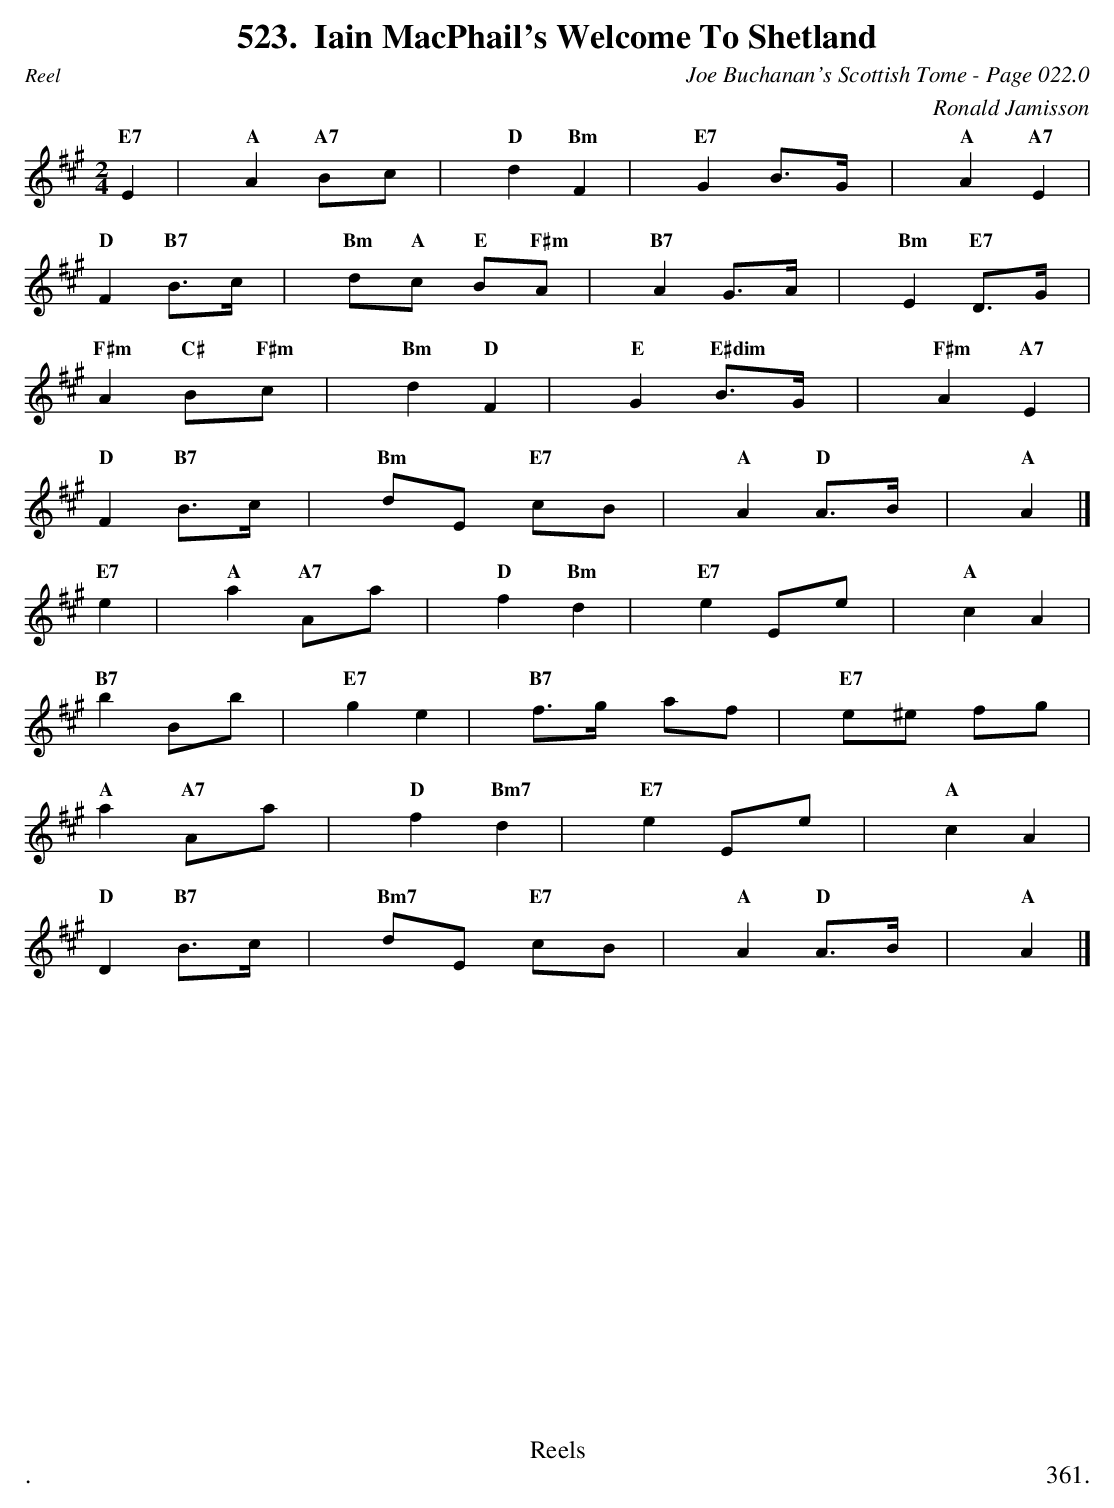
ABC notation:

X:1
T:Iain MacPhail's Welcome To Shetland
C:Joe Buchanan's Scottish Tome - Page 022.0
C:Ronald Jamisson
L:1/8
M:2/4
K:A
"E7"E2 |"A" A2 "A7"Bc | "D"d2 "Bm"F2 | "E7"G2 B>G |"A" A2 "A7"E2 |
"D"F2 "B7"B>c |"Bm" d"A"c "E"B"F#m"A |"B7" A2 G>A |"Bm" E2 "E7"D>G |
"F#m" A2 "C#"B"F#m"c |"Bm" d2 "D"F2 |"E" G2 "E#dim"B>G |"F#m" A2 "A7"E2 |
"D" F2 "B7"B>c |"Bm" dE "E7"cB |"A" A2 "D"A>B |"A" A2 |]
"E7"e2 |"A" a2 "A7"Aa |"D" f2 "Bm"d2 |"E7" e2 Ee |"A" c2 A2 |
"B7" b2 Bb |"E7" g2 e2 |"B7" f>g af |"E7" e^e fg |
"A" a2 "A7"Aa |"D" f2 "Bm7"d2 |"E7" e2 Ee |"A" c2 A2 |
"D" D2 "B7"B>c |"Bm7" dE "E7"cB |"A" A2 "D"A>B |"A" A2 |]
